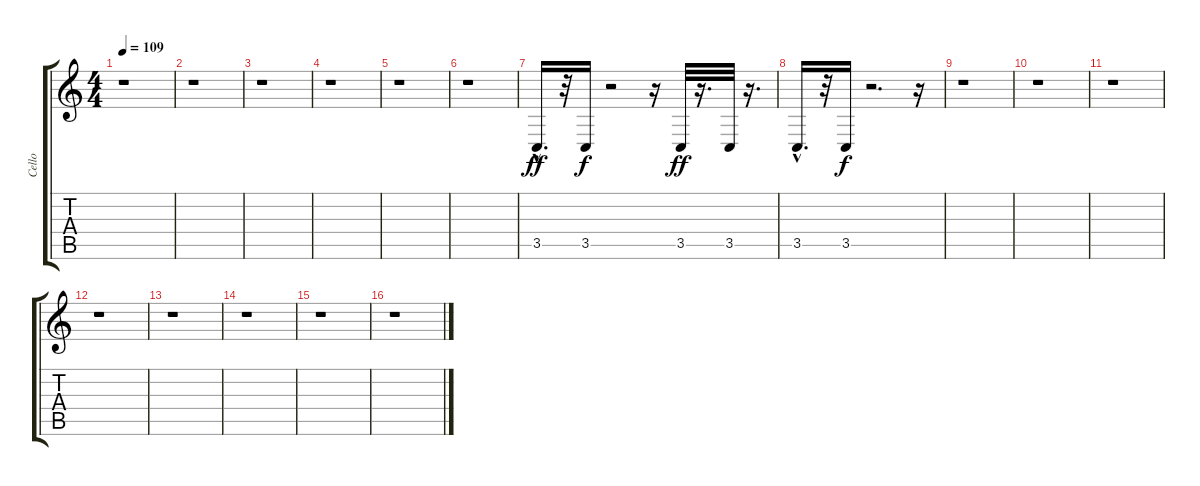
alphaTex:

\track ("Cello" "Cello") {instrument cello}
\staff {score tabs}
\tuning (E4 B3 G3 D3 A2 E2) {hide}
\ts (4 4)
\tempo 109
\clef g2
\ks c
r.1{dy f} |
r.1 |
r.1 |
r.1 |
r.1 |
r.1 |
3.5{hac}.16{d dy ff} r.32 3.5.16{dy f} r.2 r.16 3.5.32{dy ff} r.16{d} 3.5.32 r.16{d} |
3.5{hac}.16{d} r.32 3.5.16{dy f} r.2{d} r.16 |
r.1 |
r.1 |
r.1 |
r.1 |
r.1 |
r.1 |
r.1 |
r.1
